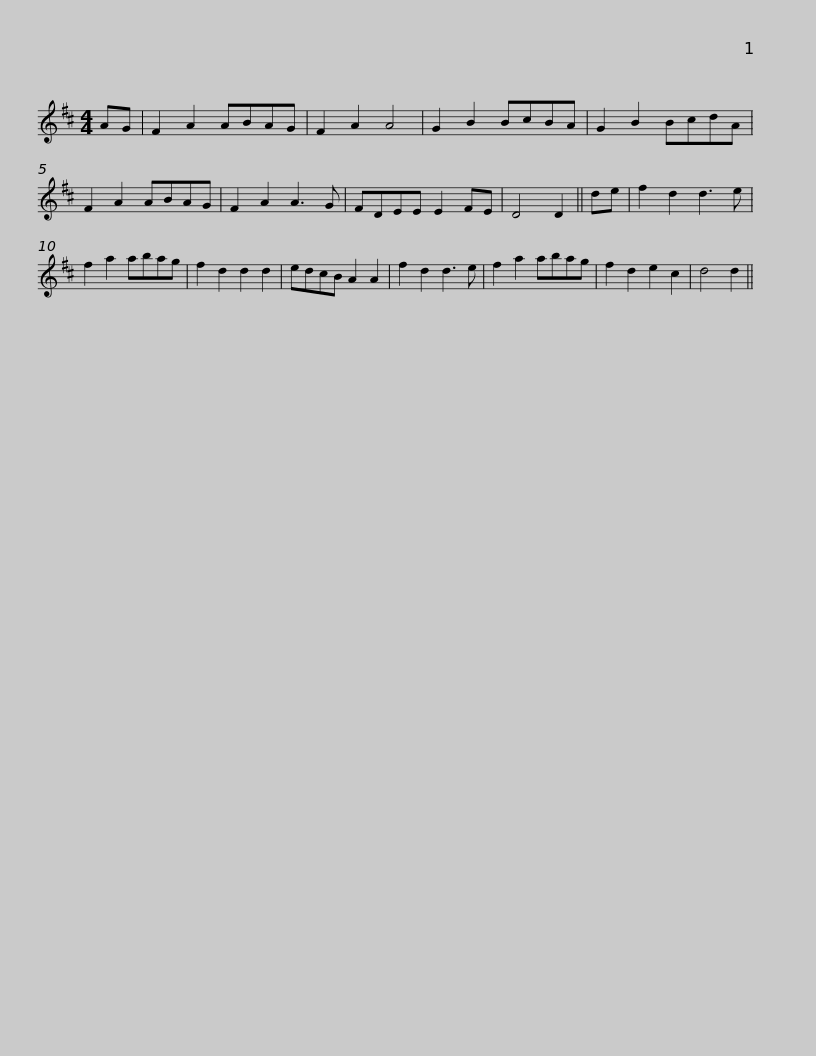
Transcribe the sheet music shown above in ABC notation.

X:1
L:1/8
M:4/4
I:linebreak $
K:D
V:1 treble
V:1
 AG | F2 A2 ABAG | F2 A2 A4 | G2 B2 BcBA | G2 B2 BcdA | %5
 F2 A2 ABAG | F2 A2 A3 G | FDEE E2 FE |$ D4 D2 || de | %10
 f2 d2 d3 e | f2 a2 abag | f2 d2 d2 d2 | edcB A2 A2 | f2 d2 d3 e | %15
 f2 a2 abag | f2 d2 e2 c2 |$ d4 d2 || %18
